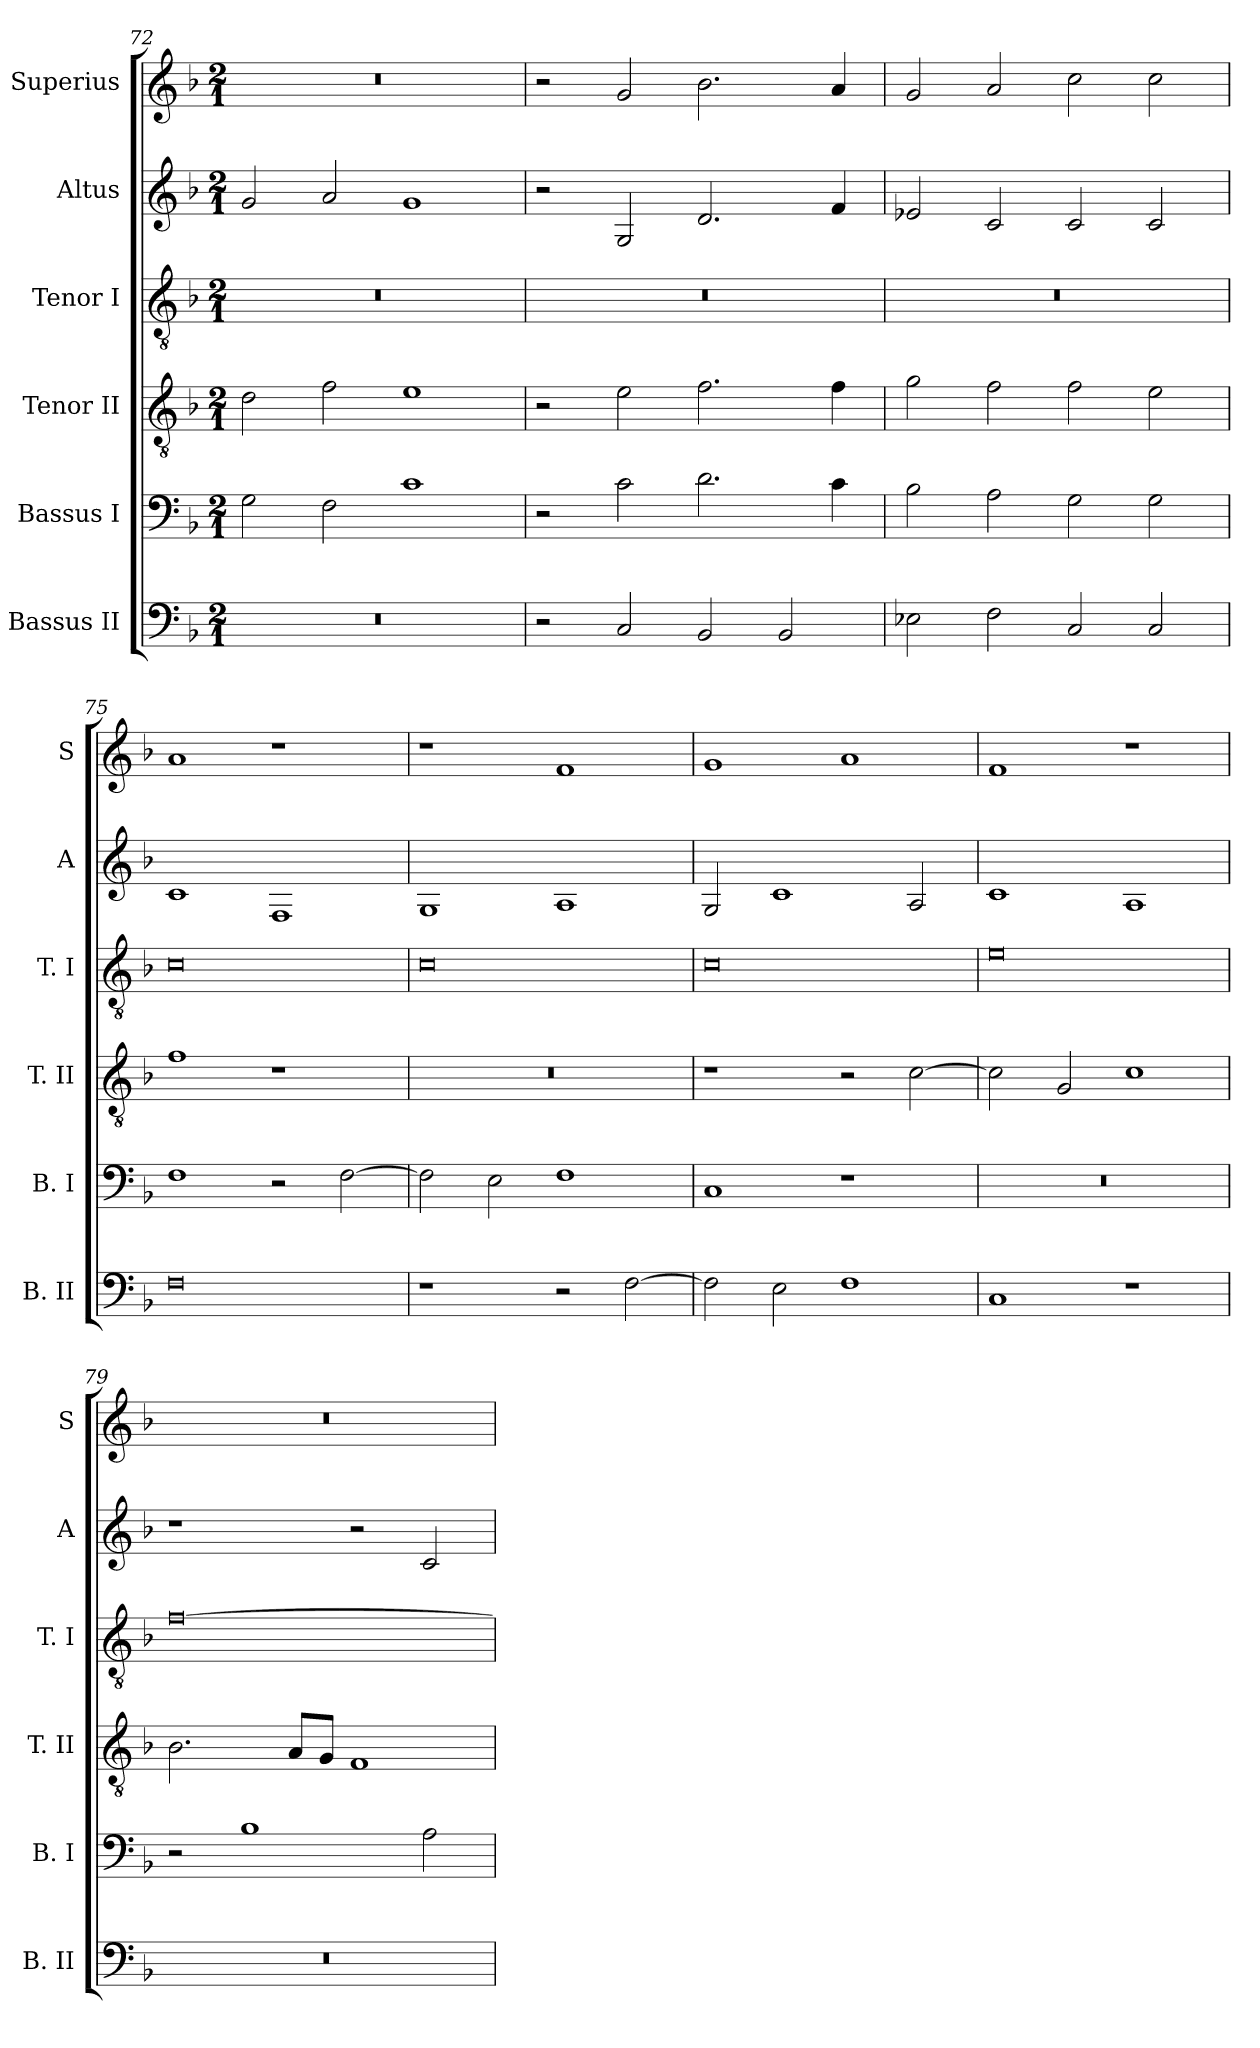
**kern	**kern	**kern	**kern	**kern	**kern
*part6	*part5	*part4	*part3	*part2	*part1
*staff6	*staff5	*staff4	*staff3	*staff2	*staff1
*I"Bassus II	*I"Bassus I	*I"Tenor II	*I"Tenor I	*I"Altus	*I"Superius
*I'B. II	*I'B. I	*I'T. II	*I'T. I	*I'A	*I'S
*clefF4	*clefF4	*clefGv2	*clefGv2	*clefG2	*clefG2
*k[b-]	*k[b-]	*k[b-]	*k[b-]	*k[b-]	*k[b-]
*F:	*F:	*F:	*F:	*F:	*F:
*M2/1	*M2/1	*M2/1	*M2/1	*M2/1	*M2/1
=72	=72	=72	=72	=72	=72
0r	2G	2d	0r	2g	0r
.	2F	2f	.	2a	.
.	1c	1e	.	1g	.
=73	=73	=73	=73	=73	=73
2r	2r	2r	0r	2r	2r
2C	2c	2e	.	2G	2g
2BB-	2.d	2.f	.	2.d	2.b-
2BB-	.	.	.	.	.
.	4c	4f	.	4f	4a
=74	=74	=74	=74	=74	=74
2E-X	2B-	2g	0r	2e-X	2g
2F	2A	2f	.	2c	2a
2C	2G	2f	.	2c	2cc
2C	2G	2e	.	2c	2cc
=75	=75	=75	=75	=75	=75
0F	1F	1f	0c	1c	1a
.	2r	1r	.	1F	1r
.	[2F	.	.	.	.
=76	=76	=76	=76	=76	=76
1r	2F]	0r	0c	1G	1r
.	2E	.	.	.	.
2r	1F	.	.	1A	1f
[2F	.	.	.	.	.
=77	=77	=77	=77	=77	=77
2F]	1C	1r	0c	2G	1g
2E	.	.	.	1c	.
1F	1r	2r	.	.	1a
.	.	[2c	.	2A	.
=78	=78	=78	=78	=78	=78
1C	0r	2c]	0e	1c	1f
.	.	2G	.	.	.
1r	.	1c	.	1A	1r
=79	=79	=79	=79	=79	=79
0r	2r	2.B-	[0f	1r	0r
.	1B-	.	.	.	.
.	.	8AL	.	.	.
.	.	8GJ	.	.	.
.	.	1F	.	2r	.
.	2A	.	.	2c	.
=	=	=	=	=	=
*-	*-	*-	*-	*-	*-
